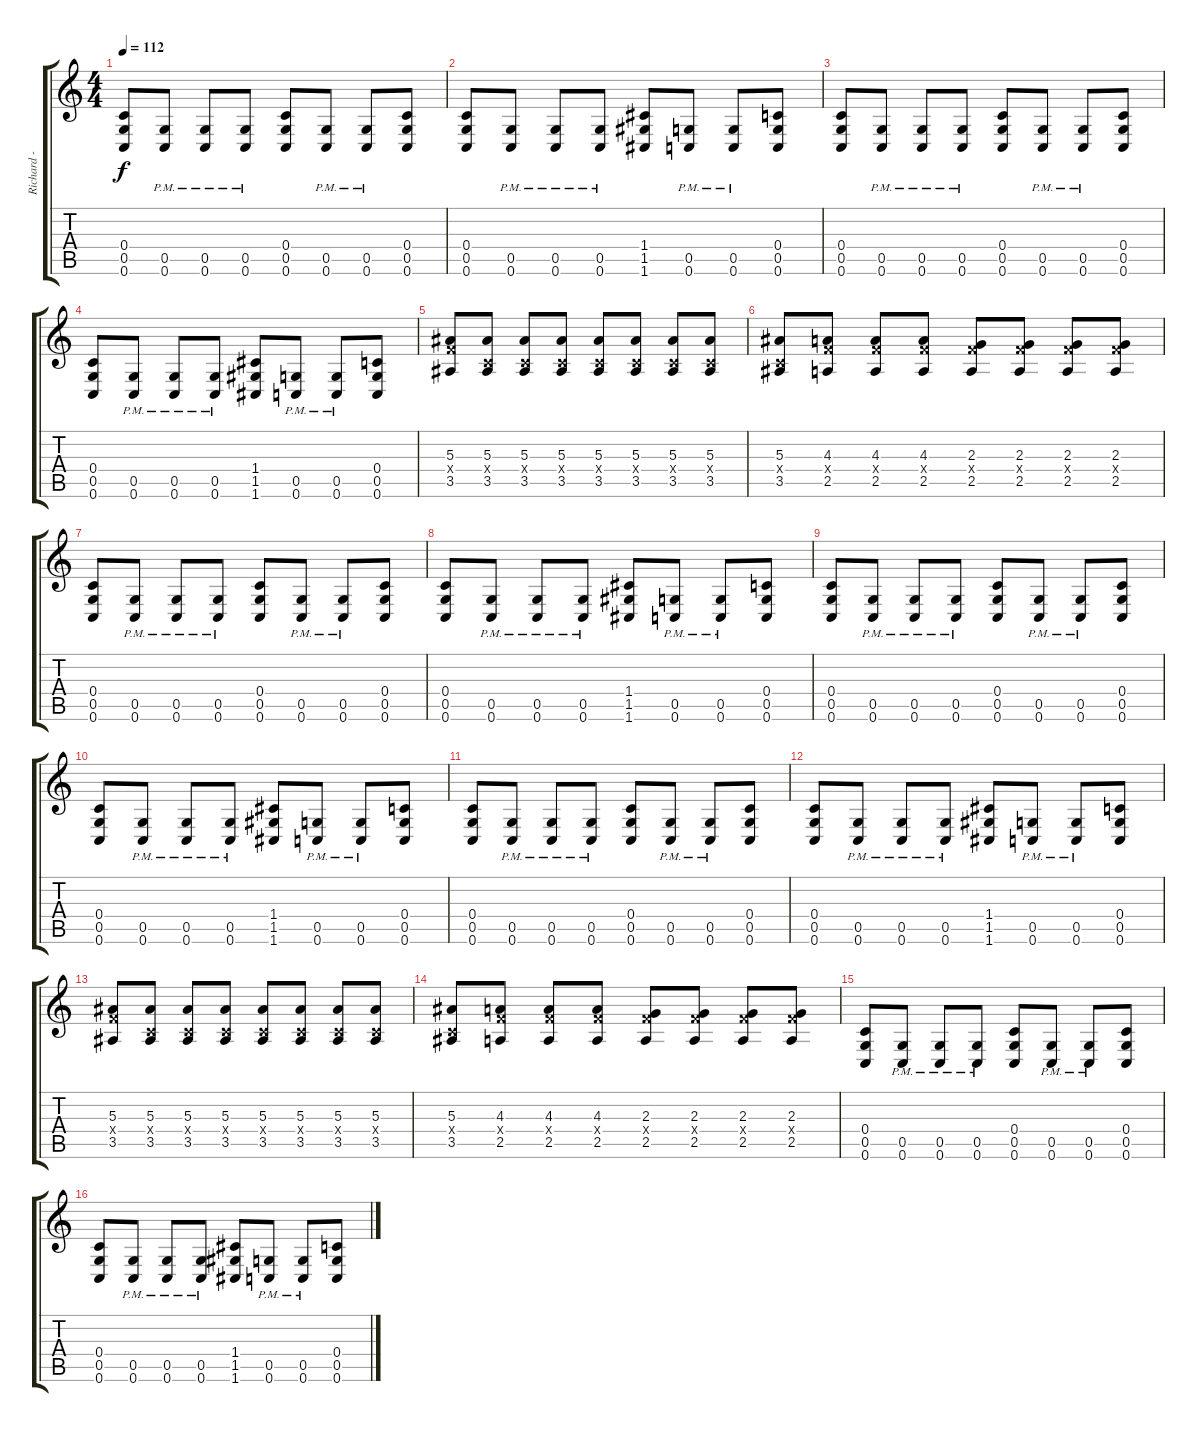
\track ("Richard - Lead Guitar" "Richard - ") {instrument distortionguitar}
\staff {score tabs}
\tuning (D4 A3 F3 C3 G2 C2) {hide}
\ts (4 4)
\tempo 112
\clef g2
\ks c
(0.4 0.5 0.6).8{dy f volume 14 instrument distortionguitar} (0.5{pm} 0.6).8 (0.5{pm} 0.6).8 (0.5{pm} 0.6).8 (0.4 0.5 0.6).8 (0.5{pm} 0.6).8 (0.5{pm} 0.6).8 (0.4 0.5 0.6).8 |
(0.4 0.5 0.6).8 (0.5{pm} 0.6).8 (0.5{pm} 0.6).8 (0.5{pm} 0.6).8 (1.4 1.5 1.6).8 (0.5{pm} 0.6).8 (0.5{pm} 0.6).8 (0.4 0.5 0.6).8 |
(0.4 0.5 0.6).8 (0.5{pm} 0.6).8 (0.5{pm} 0.6).8 (0.5{pm} 0.6).8 (0.4 0.5 0.6).8 (0.5{pm} 0.6).8 (0.5{pm} 0.6).8 (0.4 0.5 0.6).8 |
(0.4 0.5 0.6).8 (0.5{pm} 0.6).8 (0.5{pm} 0.6).8 (0.5{pm} 0.6).8 (1.4 1.5 1.6).8 (0.5{pm} 0.6).8 (0.5{pm} 0.6).8 (0.4 0.5 0.6).8 |
(5.3 5.4{x} 3.5).8 (5.3 0.4{x} 3.5).8 (5.3 0.4{x} 3.5).8 (5.3 0.4{x} 3.5).8 (5.3 0.4{x} 3.5).8 (5.3 0.4{x} 3.5).8 (5.3 0.4{x} 3.5).8 (5.3 0.4{x} 3.5).8 |
(5.3 0.4{x} 3.5).8 (4.3 5.4{x} 2.5).8 (4.3 5.4{x} 2.5).8 (4.3 5.4{x} 2.5).8 (2.3 5.4{x} 2.5).8 (2.3 5.4{x} 2.5).8 (2.3 5.4{x} 2.5).8 (2.3 5.4{x} 2.5).8 |
(0.4 0.5 0.6).8 (0.5{pm} 0.6).8 (0.5{pm} 0.6).8 (0.5{pm} 0.6).8 (0.4 0.5 0.6).8 (0.5{pm} 0.6).8 (0.5{pm} 0.6).8 (0.4 0.5 0.6).8 |
(0.4 0.5 0.6).8 (0.5{pm} 0.6).8 (0.5{pm} 0.6).8 (0.5{pm} 0.6).8 (1.4 1.5 1.6).8 (0.5{pm} 0.6).8 (0.5{pm} 0.6).8 (0.4 0.5 0.6).8 |
(0.4 0.5 0.6).8{volume 14 instrument distortionguitar} (0.5{pm} 0.6).8 (0.5{pm} 0.6).8 (0.5{pm} 0.6).8 (0.4 0.5 0.6).8 (0.5{pm} 0.6).8 (0.5{pm} 0.6).8 (0.4 0.5 0.6).8 |
(0.4 0.5 0.6).8 (0.5{pm} 0.6).8 (0.5{pm} 0.6).8 (0.5{pm} 0.6).8 (1.4 1.5 1.6).8 (0.5{pm} 0.6).8 (0.5{pm} 0.6).8 (0.4 0.5 0.6).8 |
(0.4 0.5 0.6).8 (0.5{pm} 0.6).8 (0.5{pm} 0.6).8 (0.5{pm} 0.6).8 (0.4 0.5 0.6).8 (0.5{pm} 0.6).8 (0.5{pm} 0.6).8 (0.4 0.5 0.6).8 |
(0.4 0.5 0.6).8 (0.5{pm} 0.6).8 (0.5{pm} 0.6).8 (0.5{pm} 0.6).8 (1.4 1.5 1.6).8 (0.5{pm} 0.6).8 (0.5{pm} 0.6).8 (0.4 0.5 0.6).8 |
(5.3 5.4{x} 3.5).8 (5.3 0.4{x} 3.5).8 (5.3 0.4{x} 3.5).8 (5.3 0.4{x} 3.5).8 (5.3 0.4{x} 3.5).8 (5.3 0.4{x} 3.5).8 (5.3 0.4{x} 3.5).8 (5.3 0.4{x} 3.5).8 |
(5.3 0.4{x} 3.5).8 (4.3 5.4{x} 2.5).8 (4.3 5.4{x} 2.5).8 (4.3 5.4{x} 2.5).8 (2.3 5.4{x} 2.5).8 (2.3 5.4{x} 2.5).8 (2.3 5.4{x} 2.5).8 (2.3 5.4{x} 2.5).8 |
(0.4 0.5 0.6).8 (0.5{pm} 0.6).8 (0.5{pm} 0.6).8 (0.5{pm} 0.6).8 (0.4 0.5 0.6).8 (0.5{pm} 0.6).8 (0.5{pm} 0.6).8 (0.4 0.5 0.6).8 |
(0.4 0.5 0.6).8 (0.5{pm} 0.6).8 (0.5{pm} 0.6).8 (0.5{pm} 0.6).8 (1.4 1.5 1.6).8 (0.5{pm} 0.6).8 (0.5{pm} 0.6).8 (0.4 0.5 0.6).8
